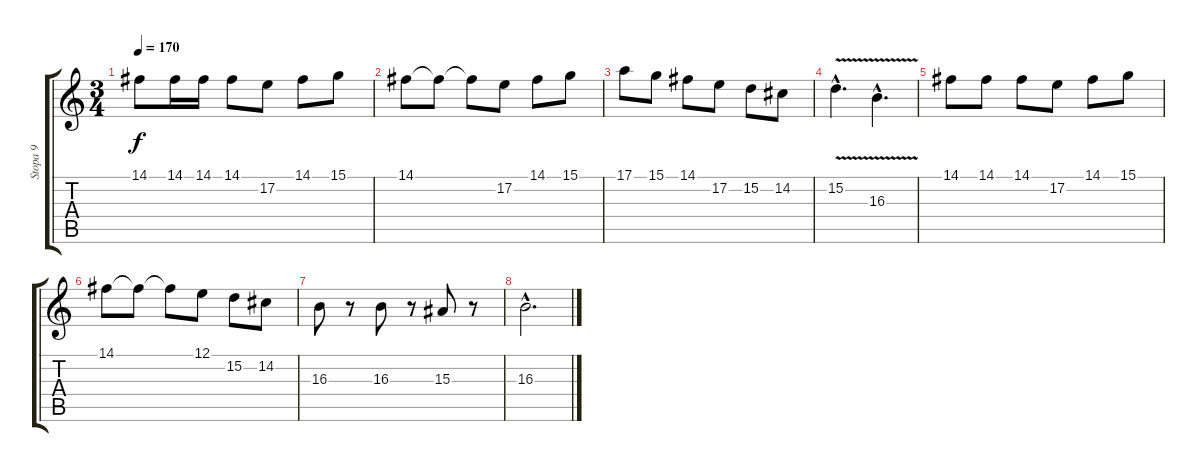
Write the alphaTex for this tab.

\track ("Stopa 9" "Stopa 9") {instrument stringensemble1}
\staff {score tabs}
\tuning (E4 B3 G3 D3 A2 E2) {hide}
\ts (3 4)
\tempo 170
\clef g2
\ks c
14.1.8{dy f} 14.1.16 14.1.16 14.1.8 17.2.8 14.1.8 15.1.8 |
14.1.8 14.1{t}.8 14.1{t}.8 17.2.8 14.1.8 15.1.8 |
17.1.8 15.1.8 14.1.8 17.2.8 15.2.8 14.2.8 |
15.2{v hac}.4{d} 16.3{v hac}.4{d} |
14.1.8 14.1.8 14.1.8 17.2.8 14.1.8 15.1.8 |
14.1.8 14.1{t}.8 14.1{t}.8 12.1.8 15.2.8 14.2.8 |
16.3.8 r.8 16.3.8 r.8 15.3.8 r.8 |
16.3{hac}.2{d}
